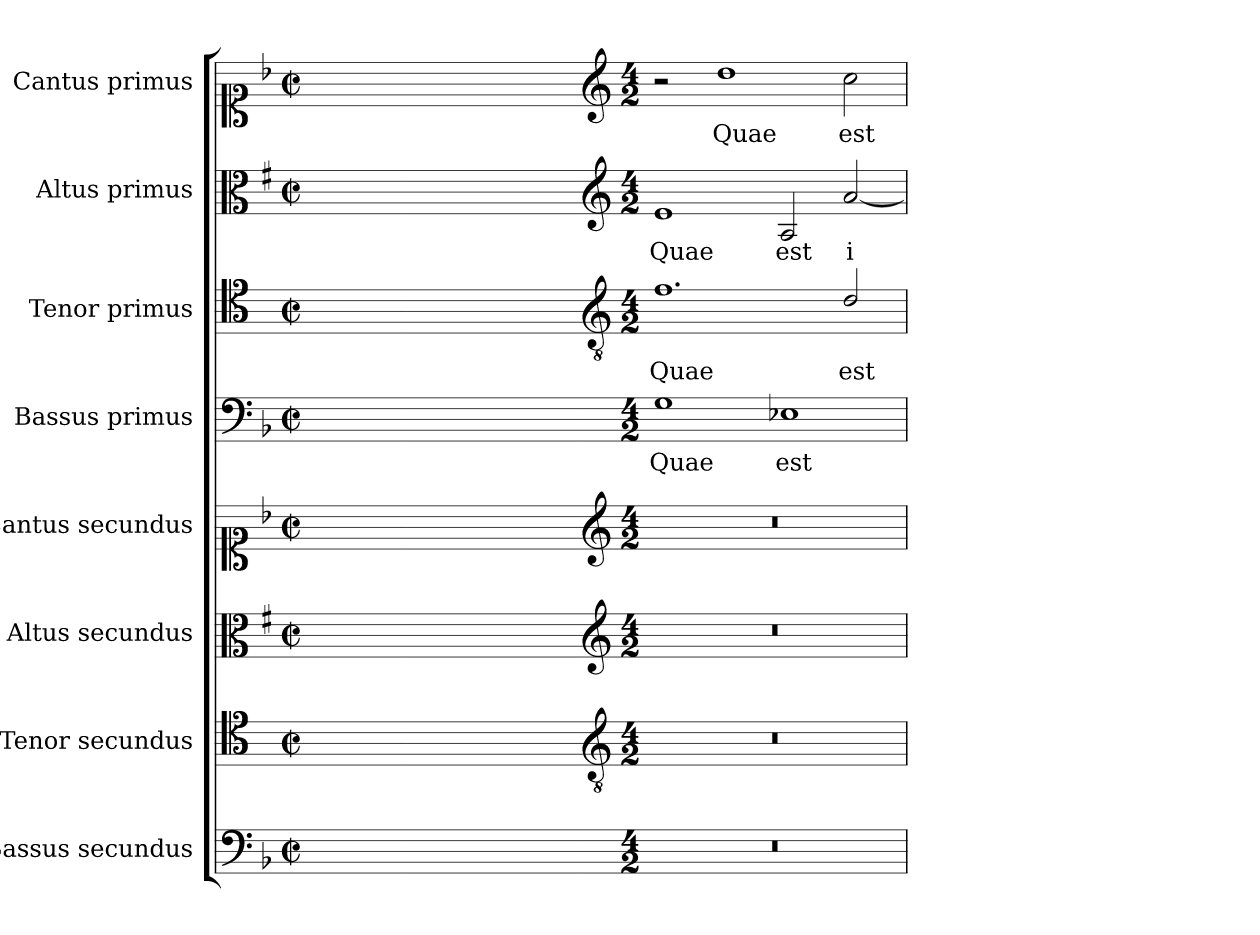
**kern	**kern	**kern	**kern	**kern	**text	**kern	**text	**kern	**text	**kern	**text
*part8	*part7	*part6	*part5	*part4	*part4	*part3	*part3	*part2	*part2	*part1	*part1
*staff8	*staff7	*staff6	*staff5	*staff4	*staff4	*staff3	*staff3	*staff2	*staff2	*staff1	*staff1
*I"Bassus secundus	*I"Tenor secundus	*I"Altus secundus	*I"Cantus secundus	*I"Bassus primus	*	*I"Tenor primus	*	*I"Altus primus	*	*I"Cantus primus	*
*I'B2	*I'T2	*I'A2	*I'C2	*I'B1	*	*I'T1	*	*I'A1	*	*I'C1	*
*clefF4	*clefC4	*clefC3	*clefC1	*clefF4	*	*clefC4	*	*clefC3	*	*clefC1	*
*	*ITrd4c7	*ITrd1c2	*	*	*	*ITrd4c7	*	*ITrd1c2	*	*	*
*k[b-]	*k[b-]	*k[b-]	*k[b-]	*k[b-]	*	*k[b-]	*	*k[b-]	*	*k[b-]	*
*F:	*F:	*F:	*F:	*F:	*	*F:	*	*F:	*	*F:	*
*M2/2	*M2/2	*M2/2	*M2/2	*M2/2	*	*M2/2	*	*M2/2	*	*M2/2	*
*met(c|)	*met(c|)	*met(c|)	*met(c|)	*met(c|)	*	*met(c|)	*	*met(c|)	*	*met(c|)	*
=	=	=	=	=	=	=	=	=	=	=	=
1ryy	1ryy	1ryy	1ryy	1ryy	.	1ryy	.	1ryy	.	1ryy	.
=1X-	=1X-	=1X-	=1X-	=1X-	=1X-	=1X-	=1X-	=1X-	=1X-	=1X-	=1X-
4ryy	4ryy	4ryy	4ryy	4ryy	.	4ryy	.	4ryy	.	4ryy	.
4ryy	4ryy	4ryy	4ryy	4ryy	.	4ryy	.	4ryy	.	4ryy	.
4ryy	4ryy	4ryy	4ryy	4ryy	.	4ryy	.	4ryy	.	4ryy	.
4ryy	4ryy	4ryy	4ryy	4ryy	.	4ryy	.	4ryy	.	4ryy	.
=1-	=1-	=1-	=1-	=1-	=1-	=1-	=1-	=1-	=1-	=1-	=1-
*	*clefGv2	*clefG2	*clefG2	*	*	*clefGv2	*	*clefG2	*	*clefG2	*
*M4/2	*M4/2	*M4/2	*M4/2	*M4/2	*	*M4/2	*	*M4/2	*	*M4/2	*
!	!	!	!	!	!LO:LY:b	!	!LO:LY:b	!	!LO:LY:b	!	!
0r	0r	0r	0r	1G	Quae	1.B-	Quae	1d	Quae	2r	.
!	!	!	!	!	!	!	!	!	!	!	!LO:LY:b
.	.	.	.	.	.	.	.	.	.	1dd	Quae
!	!	!	!	!	!LO:LY:b	!	!	!	!LO:LY:b	!	!
.	.	.	.	1E-X	est	.	.	2G/	est	.	.
!	!	!	!	!	!	!	!LO:LY:b	!	!LO:LY:b	!	!LO:LY:b
.	.	.	.	.	.	2G/	est	[2g/	i-	2cc\	est
=	=	=	=	=	=	=	=	=	=	=	=
*-	*-	*-	*-	*-	*-	*-	*-	*-	*-	*-	*-
